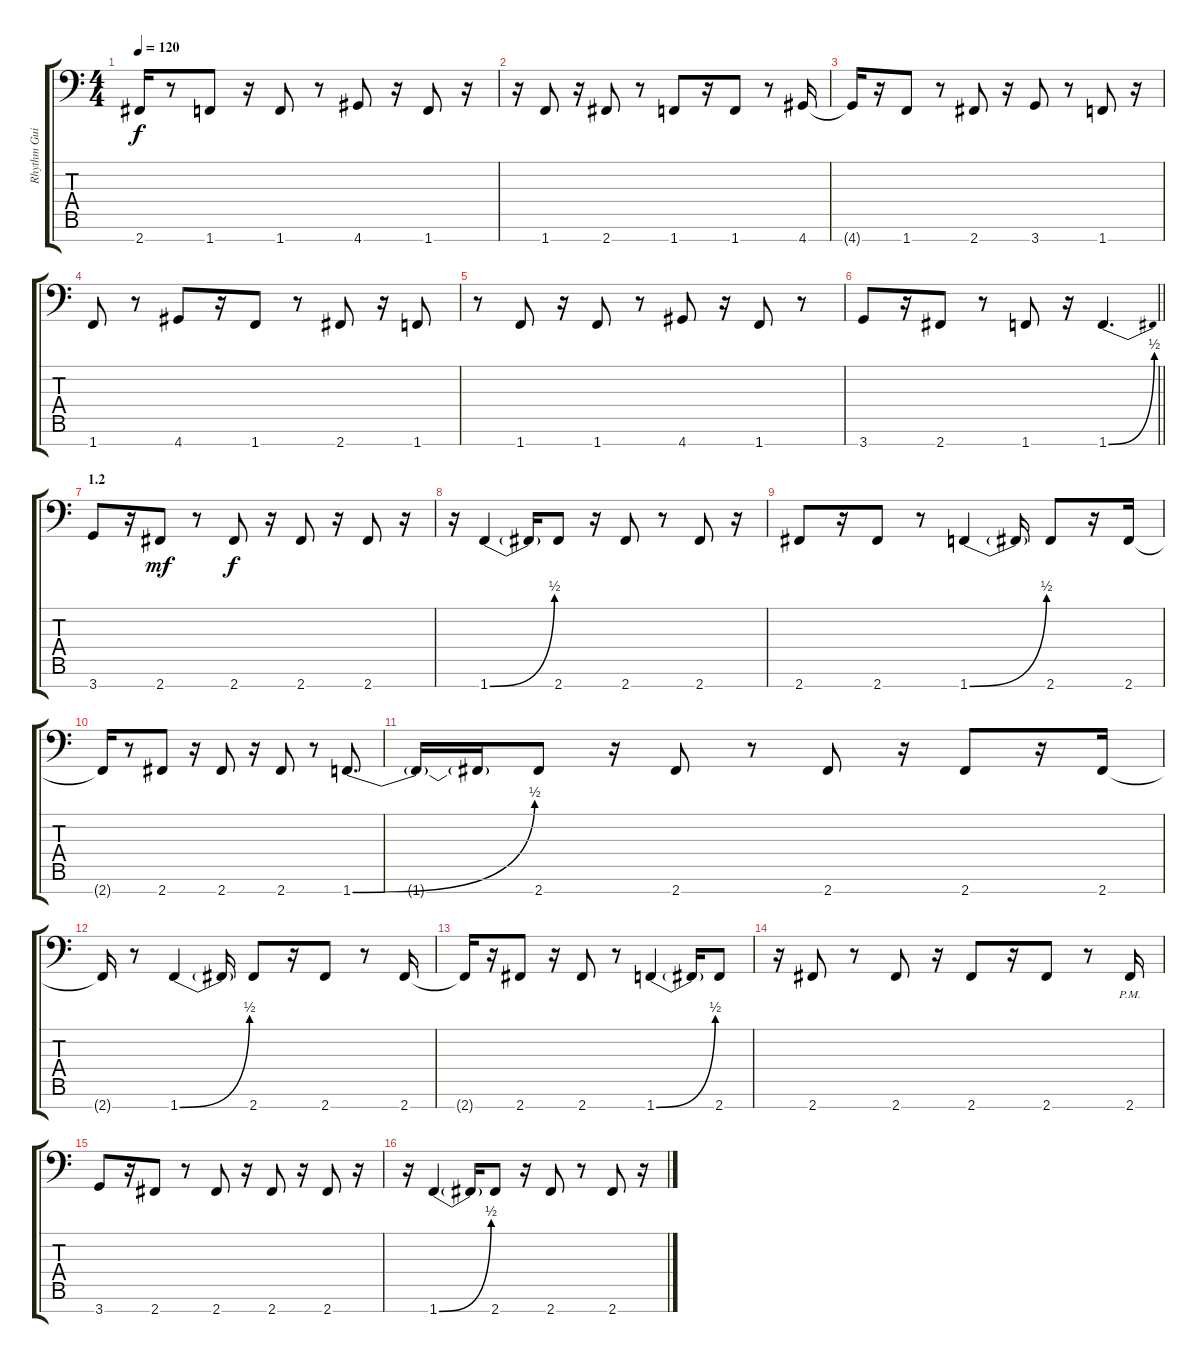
\track ("Rhythm Guitar" "Rhythm Gui") {instrument distortionguitar}
\staff {score tabs}
\tuning (A3 F3 C3 G2 D2 A1 E1) {hide}
\ts (4 4)
\tempo 120
\clef f4
\ks c
2.7{t}.16{dy f} r.8 1.7.8 r.16 1.7.8 r.8 4.7.8 r.16 1.7.8 r.16 |
r.16 1.7.8 r.16 2.7.8 r.8 1.7.8 r.16 1.7.8 r.8 4.7.16 |
4.7{t}.16 r.16 1.7.8 r.8 2.7.8 r.16 3.7.8 r.8 1.7.8 r.16 |
1.7.8 r.8 4.7.8 r.16 1.7.8 r.8 2.7.8 r.16 1.7.8 |
r.8 1.7.8 r.16 1.7.8 r.8 4.7.8 r.16 1.7.8 r.8 |
\barLineRight lightlight
3.7.8 r.16 2.7.8 r.8 1.7.8 r.16 1.7{be (bend 0 0 60 2)}.4{d} |
\section ("" "1.2")
3.7.8 r.16 2.7.8{dy mf} r.8 2.7.8{dy f} r.16 2.7.8 r.16 2.7.8 r.16 |
r.16 1.7{be (bend 0 0 60 2)}.4 1.7{t}.16 2.7.8 r.16 2.7.8 r.8 2.7.8 r.16 |
2.7.8 r.16 2.7.8 r.8 1.7{be (bend 0 0 60 2)}.4 1.7{t}.16 2.7.8 r.16 2.7.16 |
2.7{t}.16 r.8 2.7.8 r.16 2.7.8 r.16 2.7.8 r.8 1.7{be (bend 0 0 60 2)}.8{d} |
1.7{t}.16 1.7{t}.16 2.7.8 r.16 2.7.8 r.8 2.7.8 r.16 2.7.8 r.16 2.7.16 |
2.7{t}.16 r.8 1.7{be (bend 0 0 60 2)}.4 1.7{t}.16 2.7.8 r.16 2.7.8 r.8 2.7.16 |
2.7{t}.16 r.16 2.7.8 r.16 2.7.8 r.8 1.7{be (bend 0 0 60 2)}.4 1.7{t}.16 2.7.8 |
r.16 2.7.8 r.8 2.7.8 r.16 2.7.8 r.16 2.7.8 r.8 2.7{pm}.16 |
3.7.8 r.16 2.7.8 r.8 2.7.8 r.16 2.7.8 r.16 2.7.8 r.16 |
r.16 1.7{be (bend 0 0 60 2)}.4 1.7{t}.16 2.7.8 r.16 2.7.8 r.8 2.7.8 r.16
